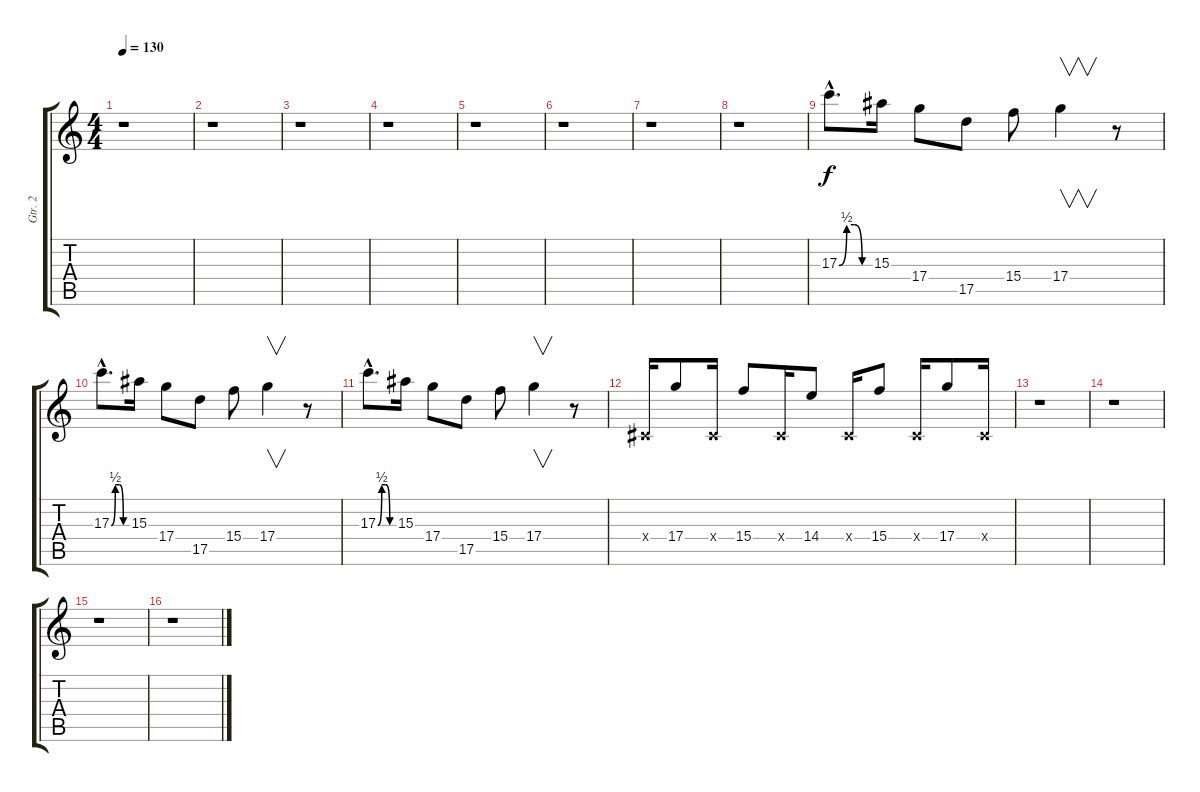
\track ("Gtr. 2" "Gtr. 2") {instrument overdrivenguitar}
\staff {score tabs}
\tuning (E4 B3 G3 D3 A2 E2) {hide}
\ts (4 4)
\tempo 130
\clef g2
\ks c
r.1{dy f} |
r.1 |
r.1 |
r.1 |
r.1 |
r.1 |
r.1 |
r.1 |
17.3{be (custom 0 0 15 2 30 2 45 0 60 0) hac}.8{d} 15.3.16 17.4.8 17.5.8 15.4.8 17.4.4{v} r.8 |
17.3{be (custom 0 0 15 2 30 2 45 0 60 0) hac}.8{d} 15.3.16 17.4.8 17.5.8 15.4.8 17.4.4{v} r.8 |
17.3{be (custom 0 0 15 2 30 2 45 0 60 0) hac}.8{d} 15.3.16 17.4.8 17.5.8 15.4.8 17.4.4{v} r.8 |
-1.4{x}.16 17.4.8 -1.4{x}.16 15.4.8 -1.4{x}.16 14.4.8 -1.4{x}.16 15.4.8 -1.4{x}.16 17.4.8 -1.4{x}.16 |
r.1 |
r.1 |
r.1 |
r.1
